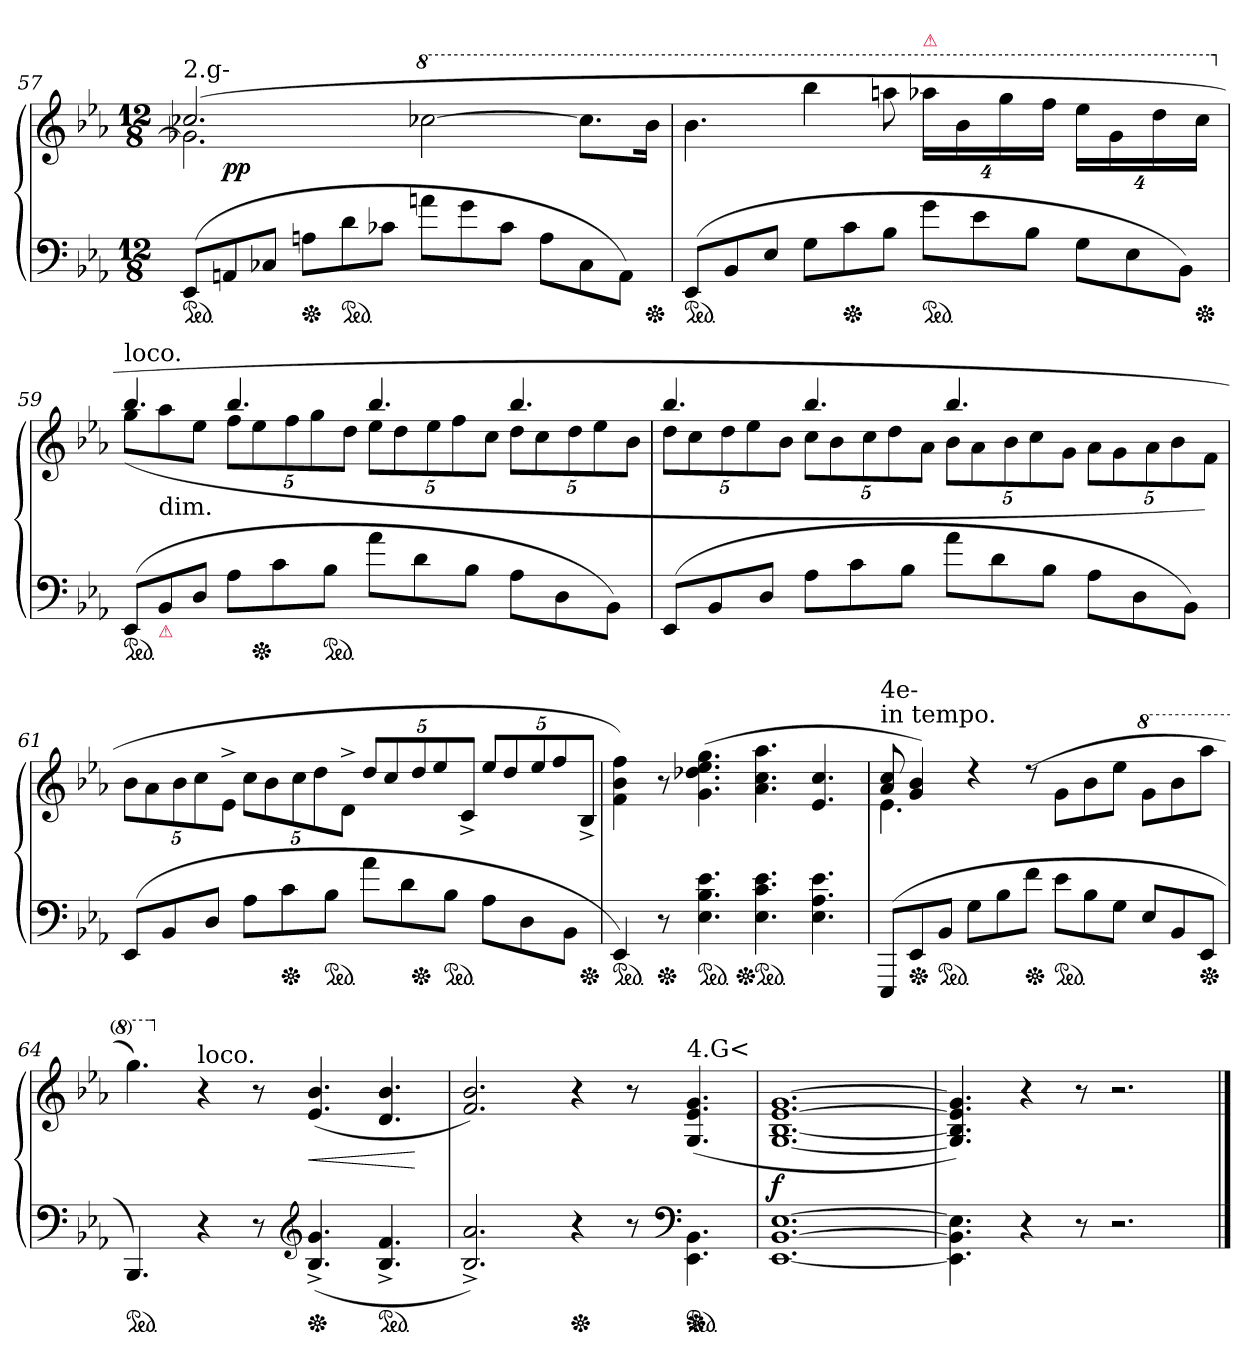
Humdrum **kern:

**kern	**kern	**dynam
*part1	*part1	*part1
*staff2	*staff1	*staff1/2
*clefF4	*clefG2	*
*k[b-e-a-]	*k[b-e-a-]	*
*E-:	*E-:	*
*M12/8	*M12/8	*
=57	=57	=57
*	*^	*
*	*	*^	*
!	!LO:TX:a:t=2.g-	!	!	!
*ped	*	*	*	*
(<8EE-L	(2.cc-X	2.g-X]	8ryy	.
8AAn	.	.	1ryy	pp
8C-XJ	.	.	.	.
*Xped	*	*	*	*
8AnL	.	.	.	.
*ped	*	*	*	*
8d	.	.	.	.
8c-XJ	.	.	.	.
*	*8va	*	*	*
8an\L	[2ccc-X	2.ryy	.	.
8g\	.	.	.	.
8c-J	.	.	.	.
8AL	.	.	4.ryy	.
8C-	8.ccc-L]	.	.	.
8AAJ)	.	.	.	.
*Xped	*	*	*	*
.	16bb-Jk	.	.	.
*	*v	*v	*v	*
=58	=58	=58
*ped	*	*
(>8EE-L	4.bb-	.
8BB-	.	.
8E-J	.	.
8GL	4bbb-	.
*Xped	*	*
8c	.	.
8B-J	8aaan	.
!	!LO:TX:a:color=crimson:t=⚠	!
*ped	*	*
8gL	32%3aaa-XLL	.
.	32%3bb-	.
8e-	.	.
.	32%3ggg	.
8B-J	.	.
.	32%3fffJJ	.
8GL	32%3eee-LL	.
.	32%3gg	.
8E-	.	.
.	32%3ddd	.
8BB-J)	.	.
*Xped	*	*
.	32%3cccJJ	.
=59	=59	=59
*	*X8va	*
*	*^	*
!	!LO:TX:a:t=loco.	!	!
*ped	*	*	*
(<8EE-L	4.bb-	(<8ggL	.
!	!	!LO:TX:c:t=dim.	!
!LO:TX:b:color=crimson:t=⚠	!	!	!
8BB-	.	8aa-	.
8DJ	.	8ee-J	.
8A-L	4.bb-	40%3ffL	.
*Xped	*	*	*
.	.	40%3ee-	.
8c	.	.	.
.	.	40%3ff	.
.	.	40%3gg	.
*ped	*	*	*
8B-J	.	.	.
.	.	40%3ddJ	.
8a-L	4.bb-	40%3ee-L	.
.	.	40%3dd	.
8d	.	.	.
.	.	40%3ee-	.
.	.	40%3ff	.
8B-J	.	.	.
.	.	40%3ccJ	.
8A-L	4.bb-	40%3ddL	.
.	.	40%3cc	.
8D	.	.	.
.	.	40%3dd	.
.	.	40%3ee-	.
8BB-J)	.	.	.
.	.	40%3b-J	.
=60	=60	=60	=60
(<8EE-L	4.bb-	40%3ddL	.
.	.	40%3cc	.
8BB-	.	.	.
.	.	40%3dd	.
.	.	40%3ee-	.
8DJ	.	.	.
.	.	40%3b-J	.
8A-L	4.bb-	40%3ccL	.
.	.	40%3b-	.
8c	.	.	.
.	.	40%3cc	.
.	.	40%3dd	.
8B-J	.	.	.
.	.	40%3a-J	.
8a-L	4.bb-	40%3b-L	.
.	.	40%3a-	.
8d	.	.	.
.	.	40%3b-	.
.	.	40%3cc	.
8B-J	.	.	.
.	.	40%3gJ	.
8A-L	4.ryy	40%3a-\L	.
.	.	40%3g	.
8D	.	.	.
.	.	40%3a-	.
.	.	40%3b-	.
8BB-J)	.	.	.
.	.	40%3fJ)	.
=61	=61	=61	=61
!	!LO:TX:a:i:t=rallent_	!	!
!	!LO:TX:a:color=crimson:t=⚠	!	!
*	*v	*v	*
(<8EE-L	40%3b-\L	.
.	40%3a-	.
8BB-	.	.
.	40%3b-	.
.	40%3cc	.
8DJ	.	.
.	40%3e-^>J	.
8A-L	40%3cc\L	.
.	40%3b-	.
*Xped	*	*
8c	.	.
.	40%3cc	.
.	40%3dd	.
*ped	*	*
8B-J	.	.
.	40%3d^>J	.
8a-L	40%3ddL	.
.	40%3cc	.
8d	.	.
*Xped	*	*
.	40%3dd	.
.	40%3ee-	.
*ped	*	*
8B-J	.	.
.	40%3c^>J	.
8A-L	40%3ee-L	.
.	40%3dd	.
8D	.	.
.	40%3ee-	.
.	40%3ff	.
8BB-J	.	.
*Xped	*	*
.	40%3B-^>J	.
=62	=62	=62
*ped	*	*
4EE-)	4f 4b- 4ff)	.
*Xped	*	*
8r	8r	.
*ped	*	*
4.E- 4.B- 4.e-	(>4.g 4.dd-X 4.ee- 4.gg	.
*Xped	*	*
*ped	*	*
4.E- 4.c 4.e-	4.a- 4.cc 4.aa-	.
4.E- 4.A- 4.e-	4.e- 4.cc	.
=63	=63	=63
*	*^	*
!	!LO:TX:a:t=in tempo.	!	!
!	!LO:TX:a:t=4e-	!	!
(<8EEE-L	8a- 8cc	4.e-	.
*Xped	*	*	*
8EE-	4g 4b-)	.	.
*ped	*	*	*
8BB-J	.	.	.
8GL	4rdd	4.ryy	.
8B-	.	.	.
*Xped	*	*	*
8f\J	(>8rdd	.	.
*ped	*	*	*
8e-\L	8gL	2.ryy	.
8B-	8b-	.	.
8GJ	8ee-J	.	.
*	*8va	*	*
8E-L	8gg\L	.	.
8BB-	8bb-	.	.
*Xped	*	*	*
8EE-J	8aaa-J	.	.
*	*v	*v	*
=64	=64	=64
*ped	*	*
4.BBB-)	4.ggg)	.
*	*X8va	*
!	!LO:TX:a:t=loco.	!
4r	4r	.
8r	8r	.
*clefG2	*	*
*Xped	*	*
(>4.B-^> 4.g^>	(>4.e- 4.b-	<
*ped	*	*
4.B-^> 4.f^>	4.d 4.b-	.
.	.	[
=65	=65	=65
2.B-^> 2.a-^>)	2.f 2.b-)	.
*Xped	*	*
4r	4r	.
8r	8r	.
*clefF4	*	*
!	!LO:TX:a:t=4.G<	!
*ped	*	*
*Xped	*	*
4.EE-\ 4.BB-\	(>4.G/ 4.e-/ 4.g/	.
=66	=66	=66
[1.EE-\ [1.BB-\ [1.E-\	[1.G/ [1.B-/ [1.e-/ [1.g/	f
=67	=67	=67
4.EE-]\ 4.BB-]\ 4.E-]\	4.G]/ 4.B-]/ 4.e-]/ 4.g]/)	.
4r	4r	.
8r	8r	.
2.r	2.r	.
==	==	==
*-	*-	*-
